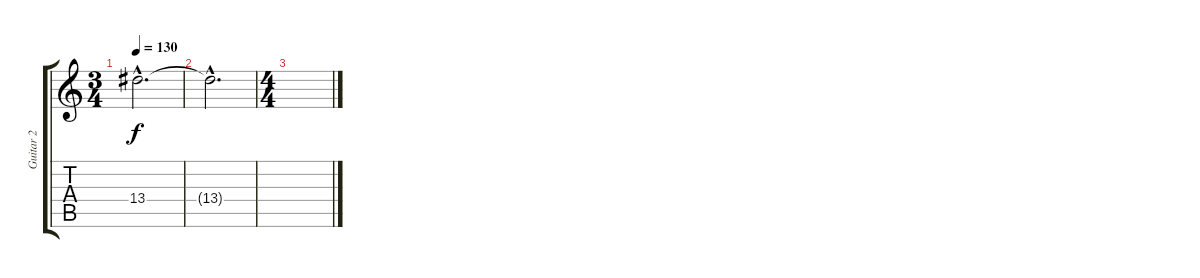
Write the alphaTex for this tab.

\track ("Guitar 2" "Guitar 2") {instrument distortionguitar}
\staff {score tabs}
\tuning (E4 B3 G3 D3 A2 E2) {hide}
\ts (3 4)
\tempo 130
\clef g2
\ks c
13.4{hac}.2{d dy f volume 0} |
13.4{hac t}.2{d} |
\ts (4 4)
